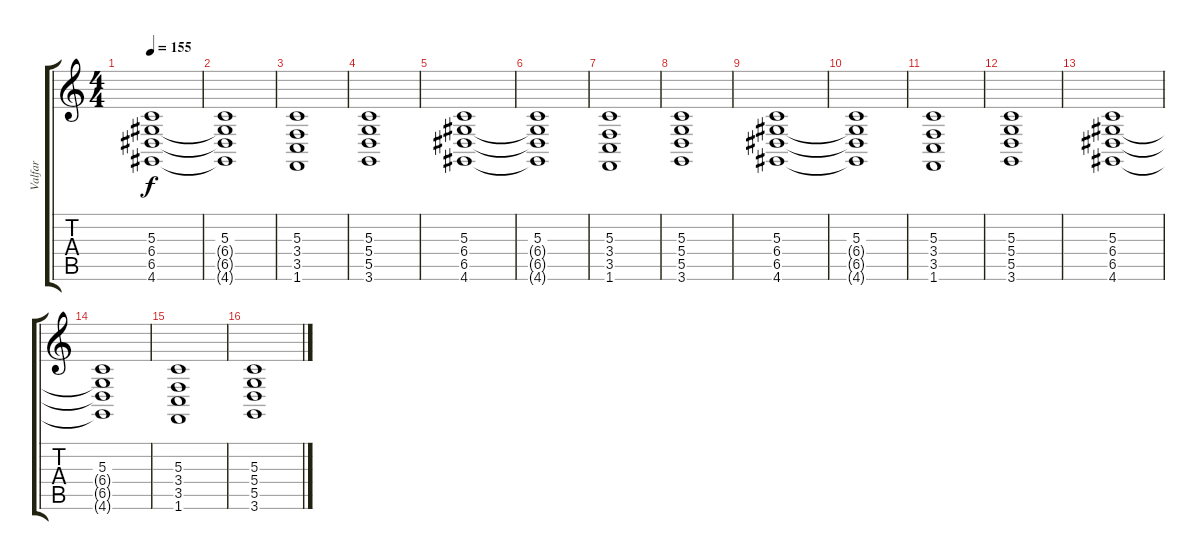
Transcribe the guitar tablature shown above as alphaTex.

\track ("Valfar" "Valfar") {instrument synthstrings1}
\staff {score tabs}
\tuning (E4 B3 G3 D3 A2 E2) {hide}
\ts (4 4)
\tempo 155
\clef g2
\ks c
(5.3 6.4 6.5 4.6).1{dy f} |
(5.3 6.4{t} 6.5{t} 4.6{t}).1 |
(5.3 3.4 3.5 1.6).1 |
(5.3 5.4 5.5 3.6).1 |
(5.3 6.4 6.5 4.6).1 |
(5.3 6.4{t} 6.5{t} 4.6{t}).1 |
(5.3 3.4 3.5 1.6).1 |
(5.3 5.4 5.5 3.6).1 |
(5.3 6.4 6.5 4.6).1 |
(5.3 6.4{t} 6.5{t} 4.6{t}).1 |
(5.3 3.4 3.5 1.6).1 |
(5.3 5.4 5.5 3.6).1 |
(5.3 6.4 6.5 4.6).1 |
(5.3 6.4{t} 6.5{t} 4.6{t}).1 |
(5.3 3.4 3.5 1.6).1 |
(5.3 5.4 5.5 3.6).1
